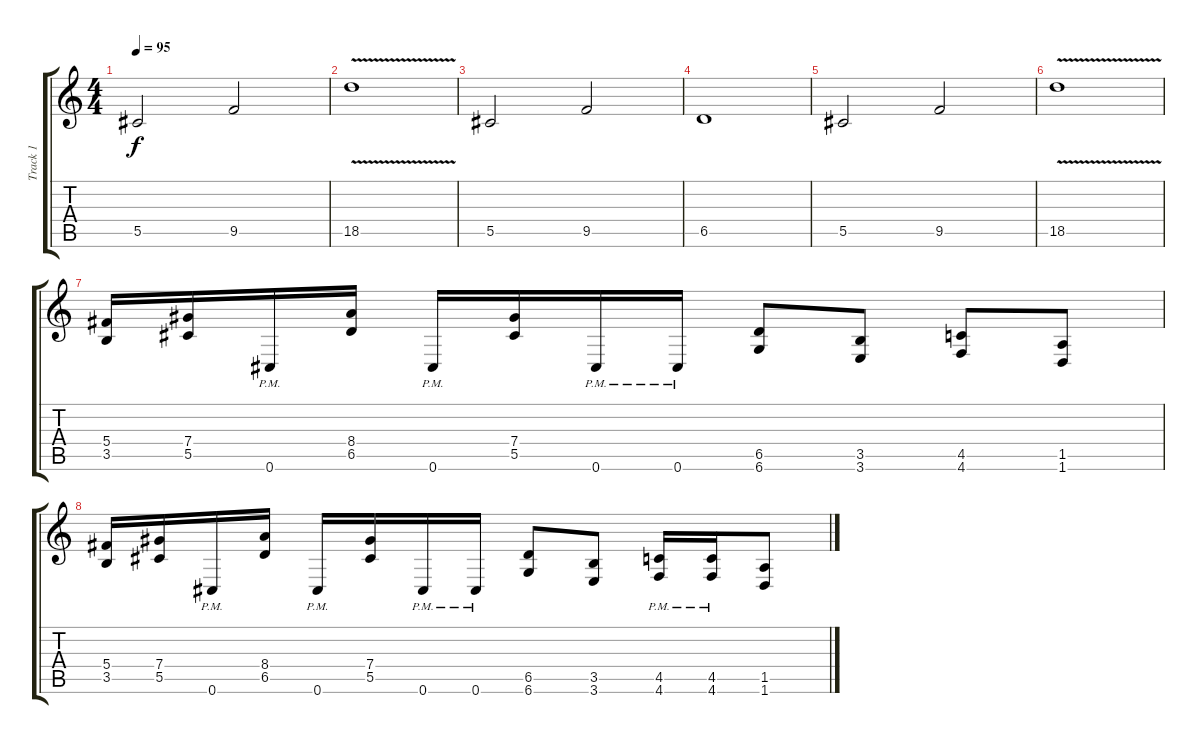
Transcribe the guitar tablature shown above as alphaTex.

\track ("Track 1" "Track 1") {instrument distortionguitar}
\staff {score tabs}
\tuning (Eb4 Bb3 Gb3 Db3 Ab2 Db2) {hide}
\ts (4 4)
\tempo 95
\clef g2
\ks c
5.5.2{dy f} 9.5.2 |
18.5{v}.1 |
5.5.2 9.5.2 |
6.5.1 |
5.5.2 9.5.2 |
18.5{v}.1 |
(5.4 3.5).16 (7.4 5.5).16 0.6{pm}.16 (8.4 6.5).16 0.6{pm}.16 (7.4 5.5).16 0.6{pm}.16 0.6{pm}.16 (6.5 6.6).8 (3.5 3.6).8 (4.5 4.6).8 (1.5 1.6).8 |
(5.4 3.5).16 (7.4 5.5).16 0.6{pm}.16 (8.4 6.5).16 0.6{pm}.16 (7.4 5.5).16 0.6{pm}.16 0.6{pm}.16 (6.5 6.6).8 (3.5 3.6).8 (4.5{pm} 4.6{pm}).16 (4.5{pm} 4.6{pm}).16 (1.5 1.6).8
